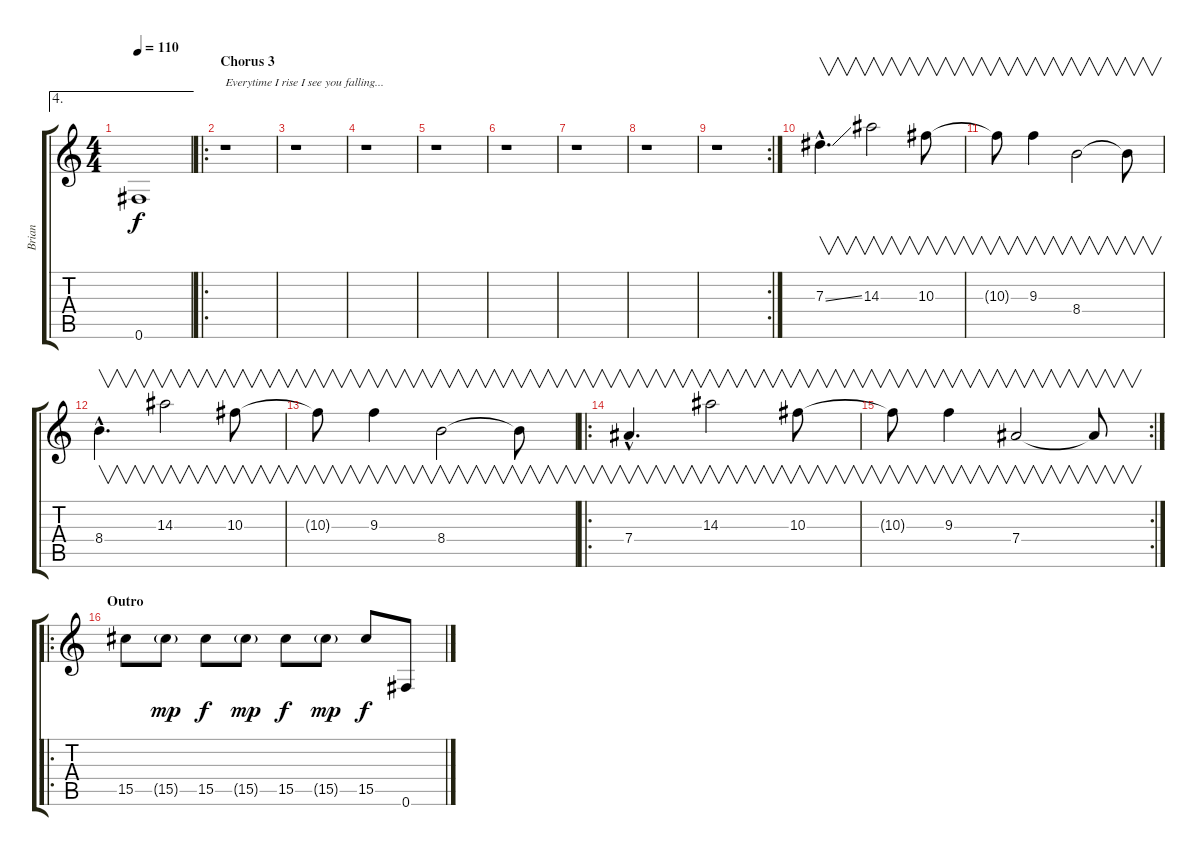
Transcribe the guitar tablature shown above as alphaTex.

\track ("Brian" "Brian") {instrument electricguitarclean}
\staff {score tabs}
\tuning (C4 C4 Ab3 Eb3 Bb2 Gb2) {hide}
\ae 4
\ts (4 4)
\tempo 110
\clef g2
\ks c
0.6{t}.1{dy f} |
\ro
\section ("" "Chorus 3")
r.1{txt "Everytime I rise I see you falling..."} |
r.1 |
r.1 |
r.1 |
r.1 |
r.1 |
r.1 |
\rc 2
r.1 |
7.3{ss hac}.4{v d} 14.3.2{v} 10.3.8{v} |
10.3{t}.8{v} 9.3.4{v} 8.4.2{v} 8.4{t}.8{v} |
8.4{hac}.4{v d} 14.3.2{v} 10.3.8{v} |
10.3{t}.8{v} 9.3.4{v} 8.4.2{v} 8.4{t}.8{v} |
\ro
7.4{hac}.4{v d} 14.3.2{v} 10.3.8{v} |
\rc 2
10.3{t}.8{v} 9.3.4{v} 7.4.2{v} 7.4{t}.8{v} |
\ro
\section ("" "Outro")
15.5.8 15.5{g}.8{dy mp} 15.5.8{dy f} 15.5{g}.8{dy mp} 15.5.8{dy f} 15.5{g}.8{dy mp} 15.5.8{dy f} 0.6.8
